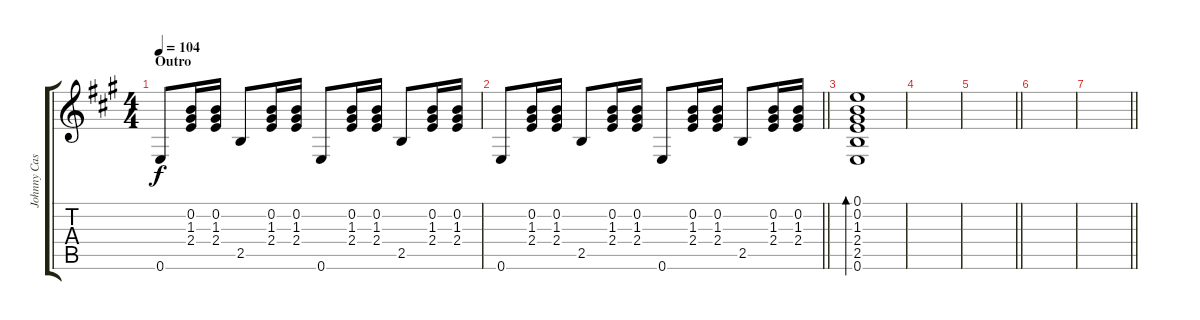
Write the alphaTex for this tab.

\track ("Johnny Cash (Lead)" "Johnny Cas") {instrument acousticguitarsteel}
\staff {score tabs}
\tuning (E4 B3 G3 D3 A2 E2) {hide}
\ts (4 4)
\section ("" "Outro")
\tempo 104
\clef g2
\ks a
0.6.8{dy f} (0.2 1.3 2.4).16 (0.2 1.3 2.4).16 2.5.8 (0.2 1.3 2.4).16 (0.2 1.3 2.4).16 0.6.8 (0.2 1.3 2.4).16 (0.2 1.3 2.4).16 2.5.8 (0.2 1.3 2.4).16 (0.2 1.3 2.4).16 |
\barLineRight lightlight
0.6.8 (0.2 1.3 2.4).16 (0.2 1.3 2.4).16 2.5.8 (0.2 1.3 2.4).16 (0.2 1.3 2.4).16 0.6.8 (0.2 1.3 2.4).16 (0.2 1.3 2.4).16 2.5.8 (0.2 1.3 2.4).16 (0.2 1.3 2.4).16 |
(0.1 0.2 1.3 2.4 2.5 0.6).1{bd 60} |
|
\barLineRight lightlight
|
|
\barLineRight lightlight
